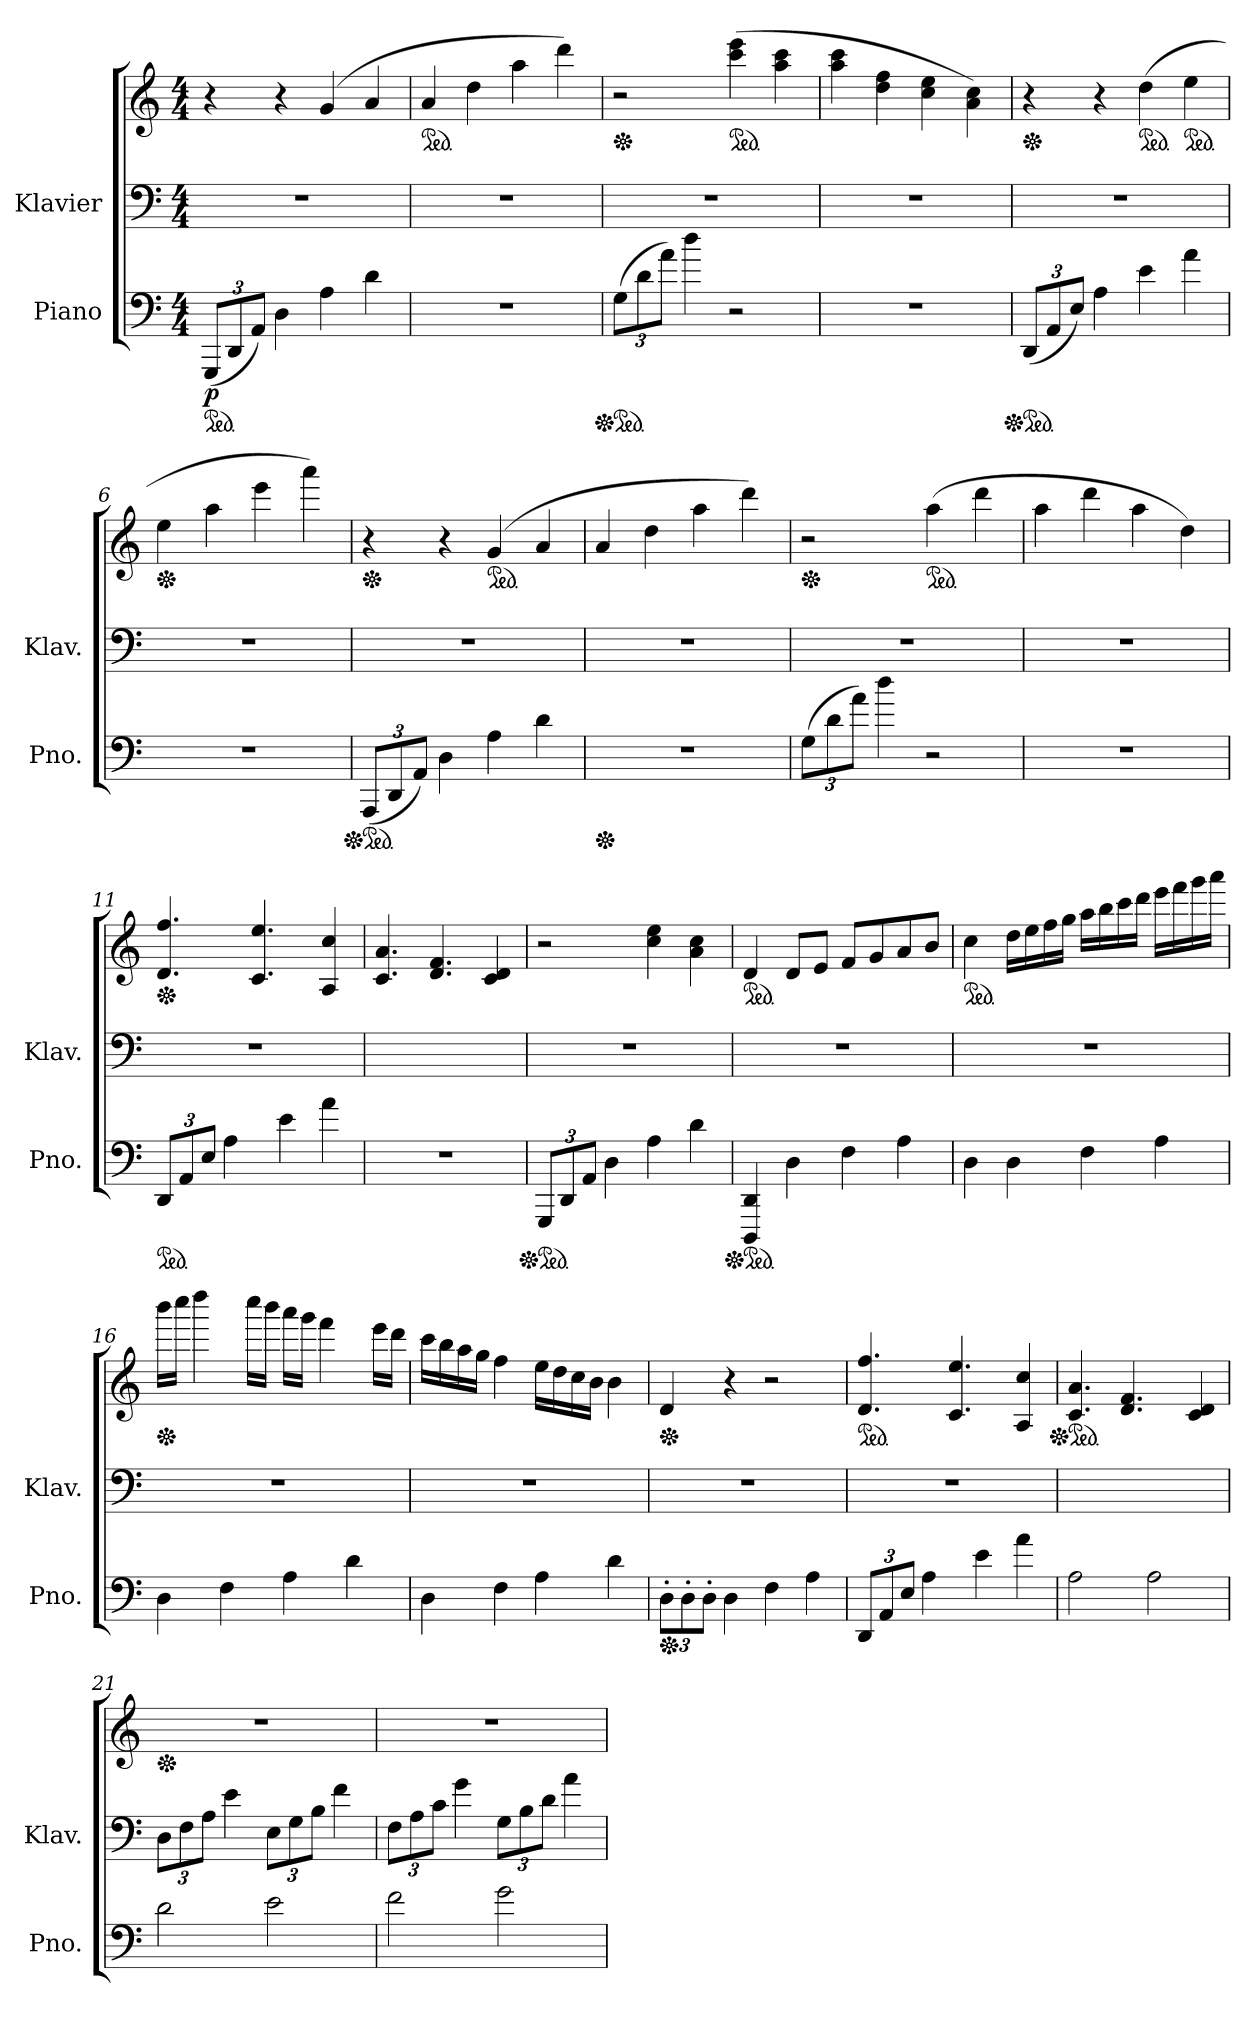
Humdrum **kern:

**kern	**dynam	**kern	**kern
*part2	*part2	*part1	*part1
*staff3	*staff3	*staff2	*staff1
*I"Piano	*	*I"Klavier	*
*I'Pno.	*	*I'Klav.	*
*clefF4	*	*clefF4	*clefG2
*k[]	*	*k[]	*k[]
*M4/4	*	*M4/4	*M4/4
*MM160	*	*MM160	*MM160
*ped	*	*	*
*Xbrackettup	*	*	*
=1	=1	=1	=1
!	!LO:DY:b	!	!
(<12GGG/L	p	1r	4r
12DD/	.	.	.
12AA/J)	.	.	.
4D\	.	.	4r
4A\	.	.	(>4g/
4d\	.	.	4a/
=2	=2	=2	=2
*	*	*	*ped
1r	.	1r	4a/
.	.	.	4dd\
.	.	.	4aa\
.	.	.	4ddd\)
=3	=3	=3	=3
*Xped	*	*	*
*ped	*	*	*
*	*	*	*Xped
(>12G\L	.	1r	2r
12d\	.	.	.
12a\J)	.	.	.
4dd\	.	.	.
*	*	*	*ped
2r	.	.	(>4ccc\ 4eee\
.	.	.	4aa\ 4ccc\
=4	=4	=4	=4
1r	.	1r	4aa\ 4ccc\
.	.	.	4dd\ 4ff\
.	.	.	4cc\ 4ee\
.	.	.	4a\ 4cc\)
=5	=5	=5	=5
*Xped	*	*	*
*ped	*	*	*
*	*	*	*Xped
(<12DD/L	.	1r	4r
12AA/	.	.	.
12E/J)	.	.	.
4A\	.	.	4r
*	*	*	*ped
4e\	.	.	(>4dd\
*	*	*	*ped
4a\	.	.	4ee\
!!LO:LB:g=z
=6	=6	=6	=6
*	*	*	*Xped
1r	.	1r	4ee\
.	.	.	4aa\
.	.	.	4eee\
.	.	.	4aaa\)
=7	=7	=7	=7
*Xped	*	*	*
*ped	*	*	*
*	*	*	*Xped
(<12AAA/L	.	1r	4r
12DD/	.	.	.
12AA/J)	.	.	.
4D\	.	.	4r
*	*	*	*ped
4A\	.	.	(>4g/
4d\	.	.	4a/
=8	=8	=8	=8
*Xped	*	*	*
1r	.	1r	4a/
.	.	.	4dd\
.	.	.	4aa\
.	.	.	4ddd\)
=9	=9	=9	=9
*	*	*	*Xped
(>12G\L	.	1r	2r
12d\	.	.	.
12a\J)	.	.	.
4dd\	.	.	.
*	*	*	*ped
2r	.	.	(>4aa\
.	.	.	4ddd\
!!LO:LB:g=z
=10	=10	=10	=10
1r	.	1r	4aa\
.	.	.	4ddd\
.	.	.	4aa\
.	.	.	4dd\)
=11	=11	=11	=11
*ped	*	*	*
*	*	*	*Xped
12DD/L	.	1r	4.d/ 4.ff/
12AA/	.	.	.
12E/J	.	.	.
4A\	.	.	.
.	.	.	4.c/ 4.ee/
4e\	.	.	.
4a\	.	.	4A/ 4cc/
=12	=12	=12	=12
1r	.	1ryy	4.c/ 4.a/
.	.	.	4.d/ 4.f/
.	.	.	4c/ 4d/
=13	=13	=13	=13
*Xped	*	*	*
*ped	*	*	*
12GGG/L	.	1r	2r
12DD/	.	.	.
12AA/J	.	.	.
4D\	.	.	.
4A\	.	.	4cc\ 4ee\
4d\	.	.	4a\ 4cc\
!!LO:LB:g=z
=14	=14	=14	=14
*Xped	*	*	*
*ped	*	*	*
*	*	*	*ped
4DDD/ 4DD/	.	1r	4d/
4D\	.	.	8d/L
.	.	.	8e/J
4F\	.	.	8f/L
.	.	.	8g/
4A\	.	.	8a/
.	.	.	8b/J
=15	=15	=15	=15
*	*	*	*ped
4D\	.	1r	4cc\
4D\	.	.	16dd\LL
.	.	.	16ee\
.	.	.	16ff\
.	.	.	16gg\JJ
4F\	.	.	16aa\LL
.	.	.	16bb\
.	.	.	16ccc\
.	.	.	16ddd\JJ
4A\	.	.	16eee\LL
.	.	.	16fff\
.	.	.	16ggg\
.	.	.	16aaa\JJ
=16	=16	=16	=16
*	*	*	*Xped
4D\	.	1r	16bbb\LL
.	.	.	16cccc\JJ
.	.	.	4dddd\
4F\	.	.	.
.	.	.	16cccc\LL
.	.	.	16bbb\JJ
4A\	.	.	16aaa\LL
.	.	.	16ggg\JJ
.	.	.	4fff\
4d\	.	.	.
.	.	.	16eee\LL
.	.	.	16ddd\JJ
!!LO:LB:g=z
=17	=17	=17	=17
4D\	.	1r	16ccc\LL
.	.	.	16bb\
.	.	.	16aa\
.	.	.	16gg\JJ
4F\	.	.	4ff\
4A\	.	.	16ee\LL
.	.	.	16dd\
.	.	.	16cc\
.	.	.	16b\JJ
4d\	.	.	4b\
!!LO:PB:g=z
=18	=18	=18	=18
*Xped	*	*	*
*	*	*	*Xped
12D'\L	.	1r	4d/
12D'\	.	.	.
12D'\J	.	.	.
4D\	.	.	4r
4F\	.	.	2r
4A\	.	.	.
=19	=19	=19	=19
*	*	*	*ped
12DD/L	.	1r	4.d/ 4.ff/
12AA/	.	.	.
12E/J	.	.	.
4A\	.	.	.
.	.	.	4.c/ 4.ee/
4e\	.	.	.
4a\	.	.	4A/ 4cc/
=20	=20	=20	=20
*	*	*	*Xped
*	*	*	*ped
2A\	.	1ryy	4.c/ 4.a/
.	.	.	4.d/ 4.f/
2A\	.	.	.
.	.	.	4c/ 4d/
=21	=21	=21	=21
*	*	*Xbrackettup	*
*	*	*	*Xped
2d\	.	12D\L	1r
.	.	12F\	.
.	.	12A\J	.
.	.	4e\	.
2e\	.	12E\L	.
.	.	12G\	.
.	.	12B\J	.
.	.	4f\	.
=22	=22	=22	=22
2f\	.	12F\L	1r
.	.	12A\	.
.	.	12c\J	.
.	.	4g\	.
2g\	.	12G\L	.
.	.	12B\	.
.	.	12d\J	.
.	.	4a\	.
=	=	=	=
*-	*-	*-	*-
